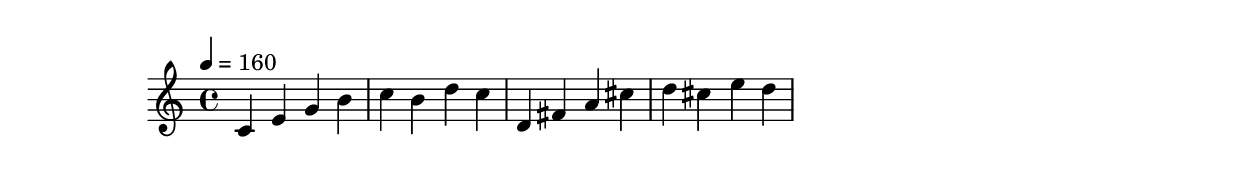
%% Do not edit this file; it is automatically
%% generated from LSR http://lsr.dsi.unimi.it
%% This file is in the public domain.
\version "2.13.10"

\header {
  lsrtags = "staff-notation, midi"

%% Translation of GIT committish: 45fc8488655f9ea122d1ec6e3328892618bd6971
  texidoces = "
Para cambiar el tempo en la salida MIDI sin
imprimir nada, hacemos invisible la indicación metronómica:

"

  doctitlees = "Cambiar el tempo sin indicación metronómica"

%% Translation of GIT committish: d96023d8792c8af202c7cb8508010c0d3648899d
  texidocde = "
Um das Tempo für die MIDI-Ausgabe zu ändern, ohne eine Tempoangabe in den
Noten auszugeben, kann die Metronombezeichnung unsichtbar gemacht werden:

"

  doctitlede = "Das Tempo ohne Metronom-Angabe verändern"
%% Translation of GIT committish: d78027a94928ddcdd18fd6534cbe6d719f80b6e6
  texidocfr = "
Vous pouvez indiquer un changement de tempo pour le fichier MIDI sans
pour autant l'imprimer.  Il suffit alors de le rendre invisible aux
interprètes. 

"
  doctitlefr = "Changement de tempo sans indication sur la partition"


  texidoc = "
To change the tempo in MIDI output without printing anything, make the
metronome mark invisible.

"
  doctitle = "Changing the tempo without a metronome mark"
} % begin verbatim

\score {
  \new Staff \relative c' {
    \tempo 4 = 160
    c4 e g b
    c4 b d c
    \set Score.tempoHideNote = ##t
    \tempo 4 = 96
    d,4 fis a cis
    d4 cis e d
  }
  \layout { }
  \midi { }
}
